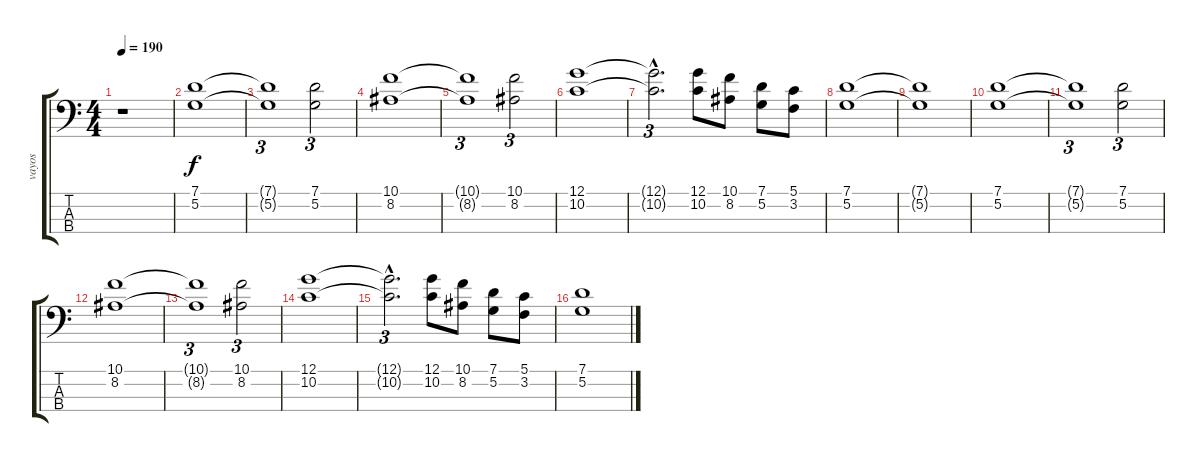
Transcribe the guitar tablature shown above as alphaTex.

\track ("vayos" "vayos") {instrument electricbassfinger}
\staff {score tabs}
\tuning (G2 D2 A1 E1) {hide}
\ts (4 4)
\tempo 190
\clef f4
\ks c
r.1{dy f} |
(7.1 5.2).1 |
(7.1{t} 5.2{t}).1{tu (3 2)} (7.1 5.2).2{tu (3 2)} |
(10.1 8.2).1 |
(10.1{t} 8.2{t}).1{tu (3 2)} (10.1 8.2).2{tu (3 2)} |
(12.1 10.2).1 |
(12.1{hac t} 10.2{hac t}).2{d tu (3 2)} (12.1 10.2).8 (10.1 8.2).8 (7.1 5.2).8 (5.1 3.2).8 |
(7.1 5.2).1 |
(7.1{t} 5.2{t}).1 |
(7.1 5.2).1 |
(7.1{t} 5.2{t}).1{tu (3 2)} (7.1 5.2).2{tu (3 2)} |
(10.1 8.2).1 |
(10.1{t} 8.2{t}).1{tu (3 2)} (10.1 8.2).2{tu (3 2)} |
(12.1 10.2).1 |
(12.1{hac t} 10.2{hac t}).2{d tu (3 2)} (12.1 10.2).8 (10.1 8.2).8 (7.1 5.2).8 (5.1 3.2).8 |
(7.1 5.2).1
